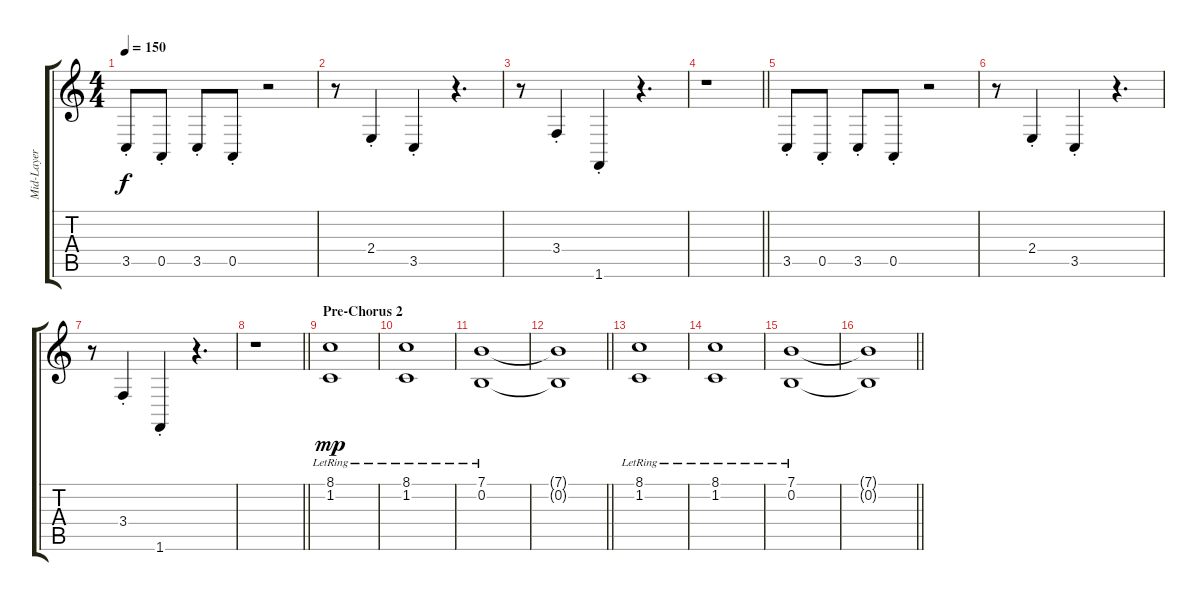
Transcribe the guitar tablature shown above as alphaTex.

\track ("Mid-Layer" "Mid-Layer") {instrument lead1square}
\staff {score tabs}
\tuning (E4 B3 G3 D3 A2 E2) {hide}
\ts (4 4)
\tempo 150
\clef g2
\ks c
3.5{st}.8{dy f} 0.5{st}.8 3.5{st}.8 0.5{st}.8 r.2 |
r.8 2.4{st}.4 3.5{st}.4 r.4{d} |
r.8 3.4{st}.4 1.6{st}.4 r.4{d} |
\barLineRight lightlight
r.1 |
3.5{st}.8 0.5{st}.8 3.5{st}.8 0.5{st}.8 r.2 |
r.8 2.4{st}.4 3.5{st}.4 r.4{d} |
r.8 3.4{st}.4 1.6{st}.4 r.4{d} |
\barLineRight lightlight
r.1 |
\section ("" "Pre-Chorus 2")
(8.1 1.2{lr}).1{dy mp balance 14 instrument brightacousticpiano} |
(8.1 1.2{lr}).1 |
(7.1 0.2{lr}).1 |
\barLineRight lightlight
(7.1{t} 0.2{t}).1 |
(8.1{lr} 1.2{lr}).1 |
(8.1{lr} 1.2{lr}).1 |
(7.1{lr} 0.2{lr}).1 |
\barLineRight lightlight
(7.1{t} 0.2{t}).1
